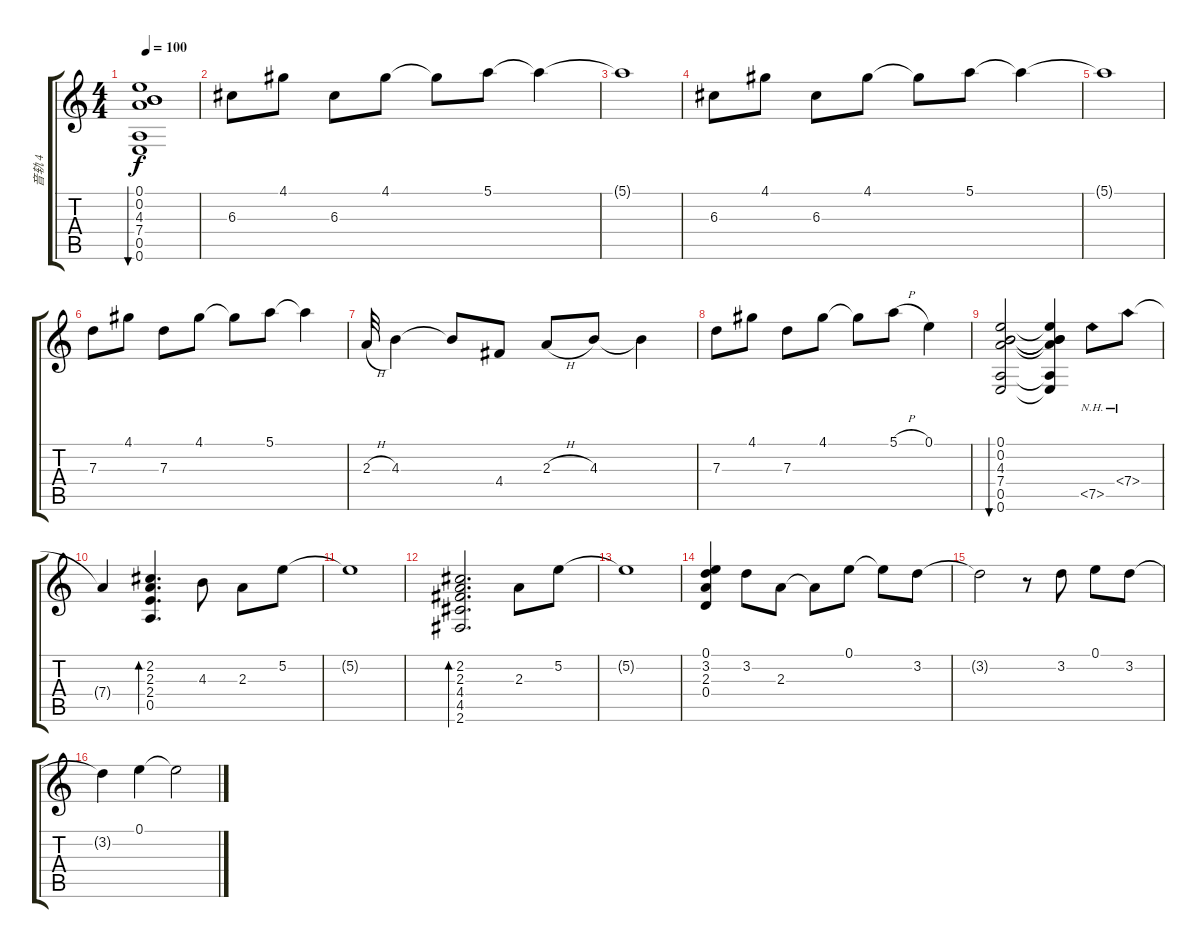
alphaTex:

\track ("音轨 4" "音轨 4") {instrument electricguitarclean}
\staff {score tabs}
\tuning (E4 B3 G3 D3 A2 E2) {hide}
\ts (4 4)
\tempo 100
\clef g2
\ks c
(0.1 0.2 4.3 7.4 0.5 0.6).1{bu 240 dy f} |
6.3.8 4.1.8 6.3.8 4.1.8 4.1{t}.8 5.1.8 5.1{t}.4 |
5.1{t}.1 |
6.3.8 4.1.8 6.3.8 4.1.8 4.1{t}.8 5.1.8 5.1{t}.4 |
5.1{t}.1 |
7.3.8 4.1.8 7.3.8 4.1.8 4.1{t}.8 5.1.8 5.1{t}.4 |
2.3{h}.32 4.3.4 4.3{t}.8 4.4.8 2.3{h}.8 4.3.8 4.3{t}.4 |
7.3.8 4.1.8 7.3.8 4.1.8 4.1{t}.8 5.1{h}.8 0.1.4 |
(0.1 0.2 4.3 7.4 0.5 0.6).2{bu 240} (0.1{t} 0.2{t} 4.3{t} 7.4{t} 0.5{t} 0.6{t}).4 7.5{nh}.8 7.4{nh}.8 |
7.4{t}.4 (2.2 2.3 2.4 0.5).4{d bd 240} 4.3.8 2.3.8 5.2.8 |
5.2{t}.1 |
(2.2 2.3 4.4 4.5 2.6).2{d bd 240} 2.3.8 5.2.8 |
5.2{t}.1 |
(0.1 3.2 2.3 0.4).4 3.2.8 2.3.8 2.3{t}.8 0.1.8 0.1{t}.8 3.2.8 |
3.2{t}.2 r.8 3.2.8 0.1.8 3.2.8 |
3.2{t}.4 0.1.4 0.1{t}.2
